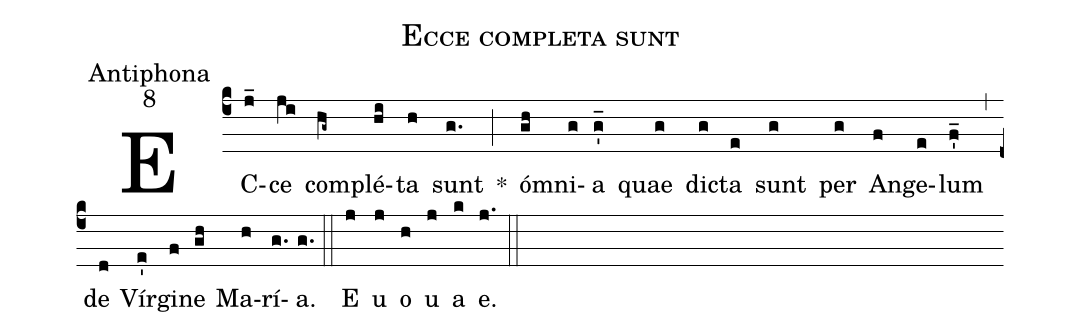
name:Ecce completa sunt;
office-part:Antiphona;
mode:8;
%%
(c4) EC(j_)ce(ji) com(hg~)plé(hi)ta(h) sunt(g.) *(;) ó(gh)mni(g)a(g'_) quae(g) di(g)cta(e) sunt(g) per(g) An(f)ge(e)lum(f'_) (,) de(d) Vír(e')gi(f)ne(gh) Ma(h)rí(g.)a.(g.) (::) <eu>E(j) u(j) o(h) u(j) a(k) e.</eu>(j.) (::)
